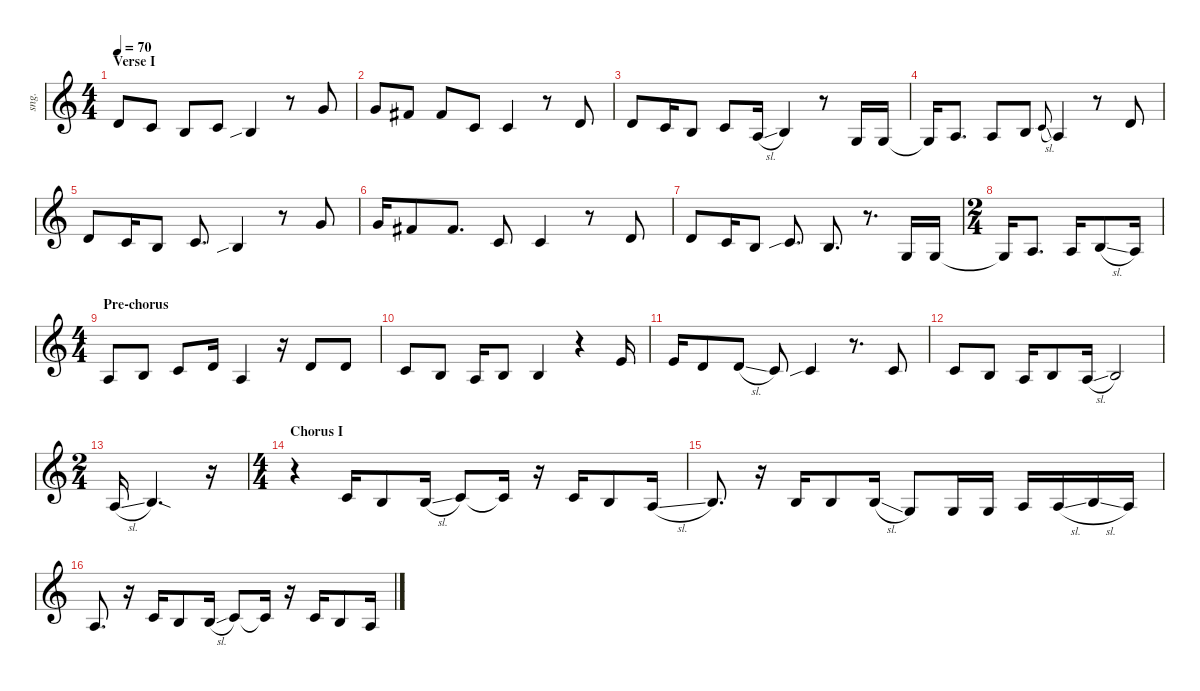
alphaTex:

\defaultSystemsLayout 4
\hideDynamics
\bracketExtendMode nobrackets
\otherSystemsTrackNameOrientation horizontal
\track ("Singer" "sng.") {defaultSystemsLayout 4 multiBarRest instrument voiceoohs}
\staff {score}
\tuning (E4 B3 G3 D3 A2 E2)
\ts (4 4)
\section ("" "Verse I")
\tempo 70
\clef g2
\ks c
7.3.8{dy mf} 5.3.8 4.3.8 5.3.8 4.3{sib}.4 r.8 8.2.8 |
8.2.8 7.2{acc #}.8 7.2{acc #}.8 5.3.8 5.3.4 r.8 7.3.8 |
7.3.8 5.3.16 4.3.8 5.3.8 2.3{sl}.16 4.3.4 r.8 5.4.16 5.4.16 |
5.4{t}.16 7.4.8{d} 7.4.8 9.4.8 10.4{sl}.8{gr onbeat} 7.4.4 r.8 7.3.8 |
7.3.8 5.3.16 4.3.8 5.3.8{d} 4.3{sib}.4 r.8 8.2.8 |
8.2.16 7.2{acc #}.8 7.2{acc #}.8{d} 5.3.8 5.3.4 r.8 7.3.8 |
7.3.8 5.3.16 4.3.8 5.3{sib}.8{d} 4.3.8{d} r.8{d} 5.4.16 5.4.16 |
\ts (2 4)
\beaming (8 2 2)
5.4{t}.16 7.4.8{d} 7.4.16 9.4{sl}.8 7.4.16 |
\ts (4 4)
\beaming (8 2 2 2 2)
\section ("" "Pre-chorus")
7.4.8 9.4.8 10.4.8 12.4.16 7.4.4 r.16 7.3.8 7.3.8 |
5.3.8 4.3.8 2.3.16 4.3.8 4.3.4 r.4 9.3.16 |
9.3.16 7.3.8 7.3{sl}.8 5.3.8 5.3{sib}.4 r.8{d} 5.3.8 |
5.3.8 4.3.8 2.3.16 4.3.8 2.3{sl}.16 4.3.2 |
\ts (2 4)
\beaming (8 2 2)
2.3{sl}.16 4.3{sod}.4{d} r.16 |
\ts (4 4)
\beaming (8 2 2 2 2)
\section ("" "Chorus I")
r.4 5.3.16 4.3.8 4.3{sl}.16 5.3.8 5.3{t}.16 r.16 5.3.16 4.3.8 2.3{sl}.16 |
4.3.8{d} r.16 4.3.16 4.3.8 4.3{sl}.16 0.3.8 0.3.16 0.3.16 2.3.16 2.3{sl}.16 4.3{sl}.16 2.3.16 |
2.3.8{d} r.16 5.3.16 4.3.8 4.3{sl}.16 5.3.8 5.3{t}.16 r.16 5.3.16 4.3.8 2.3{sl}.16
